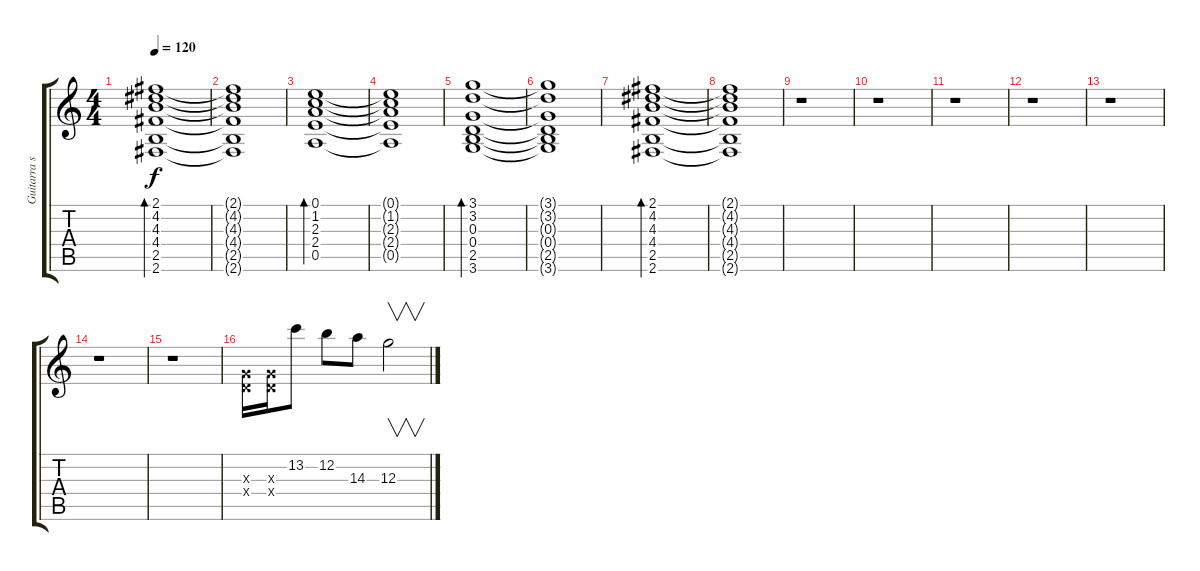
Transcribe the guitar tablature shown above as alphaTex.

\track ("Guitarra solo" "Guitarra s") {instrument distortionguitar}
\staff {score tabs}
\tuning (E4 B3 G3 D3 A2 E2) {hide}
\ts (4 4)
\tempo 120
\clef g2
\ks c
(2.1 4.2 4.3 4.4 2.5 2.6).1{bd 240 dy f volume 8 instrument electricguitarclean} |
(2.1{t} 4.2{t} 4.3{t} 4.4{t} 2.5{t} 2.6{t}).1 |
(0.1 1.2 2.3 2.4 0.5).1{bd 240} |
(0.1{t} 1.2{t} 2.3{t} 2.4{t} 0.5{t}).1 |
(3.1 3.2 0.3 0.4 2.5 3.6).1{bd 240} |
(3.1{t} 3.2{t} 0.3{t} 0.4{t} 2.5{t} 3.6{t}).1 |
(2.1 4.2 4.3 4.4 2.5 2.6).1{bd 240 instrument electricguitarclean} |
(2.1{t} 4.2{t} 4.3{t} 4.4{t} 2.5{t} 2.6{t}).1 |
r.1 |
r.1 |
r.1 |
r.1 |
r.1 |
r.1 |
r.1 |
(0.3{x} 0.4{x}).16{volume 16 instrument overdrivenguitar} (0.3{x} 0.4{x}).16 13.2.8 12.2.8 14.3.8 12.3.2{v}
